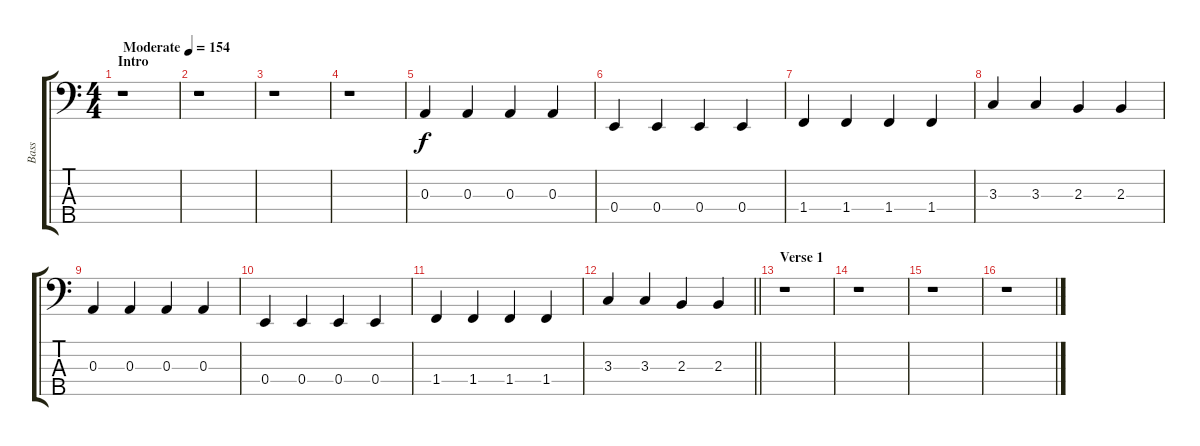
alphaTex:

\track ("Bass" "Bass") {instrument electricbassfinger}
\staff {score tabs}
\tuning (G2 D2 A1 E1 B0) {hide}
\ts (4 4)
\section ("" "Intro")
\tempo (154 "Moderate")
\clef f4
\ks c
r.1{dy f instrument electricbassfinger} |
r.1 |
r.1 |
r.1 |
0.3.4 0.3.4 0.3.4 0.3.4 |
0.4.4 0.4.4 0.4.4 0.4.4 |
1.4.4 1.4.4 1.4.4 1.4.4 |
3.3.4 3.3.4 2.3.4 2.3.4 |
0.3.4 0.3.4 0.3.4 0.3.4 |
0.4.4 0.4.4 0.4.4 0.4.4 |
1.4.4 1.4.4 1.4.4 1.4.4 |
\barLineRight lightlight
3.3.4 3.3.4 2.3.4 2.3.4 |
\section ("" "Verse 1")
r.1 |
r.1 |
r.1 |
r.1
